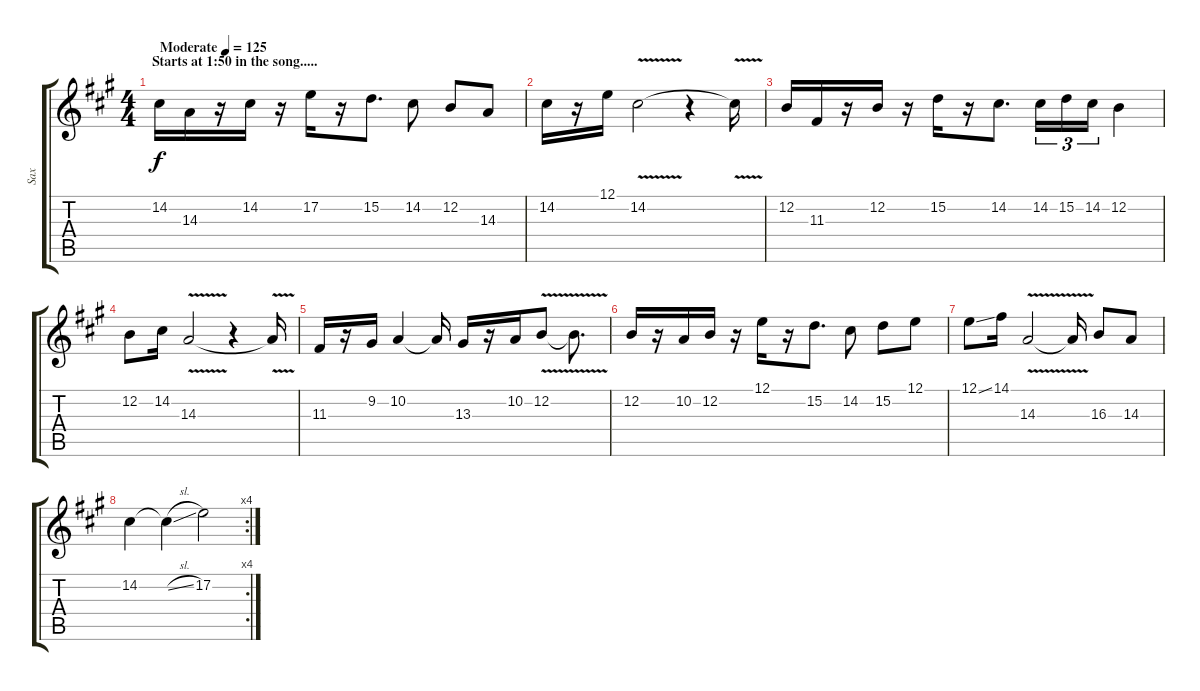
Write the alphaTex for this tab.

\track ("Sax" "Sax") {instrument altosax}
\staff {score tabs}
\tuning (E4 B3 G3 D3 A2 E2) {hide}
\ts (4 4)
\section ("" "Starts at 1:50 in the song.....")
\tempo (125 "Moderate")
\clef g2
\ks f#minor
14.2.16{dy f instrument altosax} 14.3.16 r.16 14.2.16 r.16 17.2.16 r.16 15.2.8{d} 14.2.8 12.2.8 14.3.8 |
14.2.16 r.16 12.1.16 14.2{v}.2 r.4 14.2{t}.16 |
12.2.16 11.3.16 r.16 12.2.16 r.16 15.2.16 r.16 14.2.8{d} 14.2.16{tu (3 2)} 15.2.16{tu (3 2)} 14.2.16{tu (3 2)} 12.2.4 |
12.2.8 14.2.16 14.3{v}.2 r.4 14.3{t}.16 |
11.3.16 r.16 9.2.16 10.2.4 10.2{t}.16 13.3.16 r.16 10.2.16 12.2{v}.8 12.2{t}.8{d} |
12.2.16 r.16 10.2.16 12.2.16 r.16 12.1.16 r.16 15.2.8{d} 14.2.8 15.2.8 12.1.8 |
12.1{ss}.8 14.1.16 14.3{v}.2 14.3{t}.16 16.3.8 14.3.8 |
\rc 4
14.2.4 14.2{sl t}.4 17.2.2
